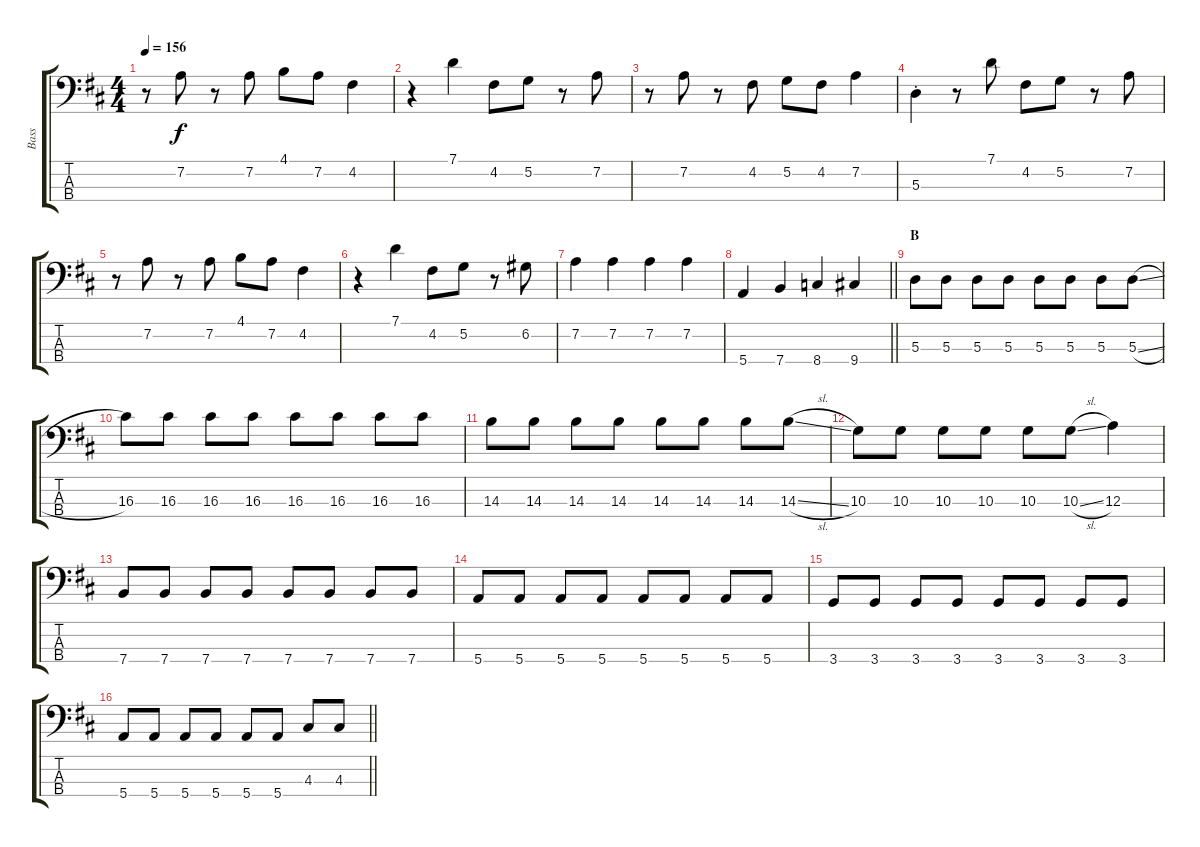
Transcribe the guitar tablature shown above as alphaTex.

\track ("Bass" "Bass") {instrument electricbassfinger}
\staff {score tabs}
\tuning (G2 D2 A1 E1) {hide}
\ts (4 4)
\tempo 156
\clef f4
\ks d
r.8{dy f} 7.2.8 r.8 7.2.8 4.1.8 7.2.8 4.2.4 |
r.4 7.1.4 4.2.8 5.2.8 r.8 7.2.8 |
r.8 7.2.8 r.8 4.2.8 5.2.8 4.2.8 7.2.4 |
5.3{st}.4 r.8 7.1.8 4.2.8 5.2.8 r.8 7.2.8 |
r.8 7.2.8 r.8 7.2.8 4.1.8 7.2.8 4.2.4 |
r.4 7.1.4 4.2.8 5.2.8 r.8 6.2.8 |
7.2.4 7.2.4 7.2.4 7.2.4 |
\barLineRight lightlight
5.4.4 7.4.4 8.4.4 9.4.4 |
\section ("" "B")
5.3.8 5.3.8 5.3.8 5.3.8 5.3.8 5.3.8 5.3.8 5.3{sl}.8 |
16.3.8 16.3.8 16.3.8 16.3.8 16.3.8 16.3.8 16.3.8 16.3.8 |
14.3.8 14.3.8 14.3.8 14.3.8 14.3.8 14.3.8 14.3.8 14.3{sl}.8 |
10.3.8 10.3.8 10.3.8 10.3.8 10.3.8 10.3{sl}.8 12.3.4 |
7.4.8 7.4.8 7.4.8 7.4.8 7.4.8 7.4.8 7.4.8 7.4.8 |
5.4.8 5.4.8 5.4.8 5.4.8 5.4.8 5.4.8 5.4.8 5.4.8 |
3.4.8 3.4.8 3.4.8 3.4.8 3.4.8 3.4.8 3.4.8 3.4.8 |
\barLineRight lightlight
5.4.8 5.4.8 5.4.8 5.4.8 5.4.8 5.4.8 4.3.8 4.3.8
